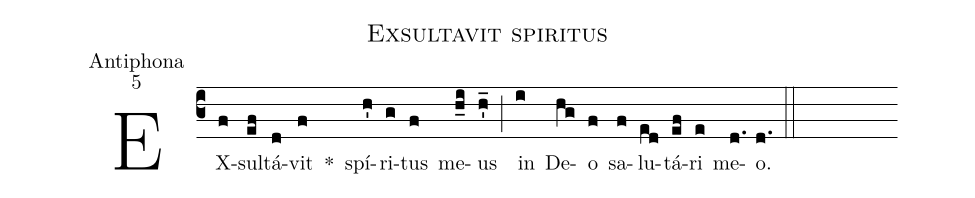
name:Exsultavit spiritus;
office-part:Antiphona;
mode:5;
%%
(c3) EX(f)sul(ef)tá(d)vit(f) *() spí(h')ri(g)tus(f) me(h_i)us(h'_) (;) in(i) De(hg)o(f) sa(f)lu(ed)tá(ef)ri(e) me(d.)o.(d.) (::)
